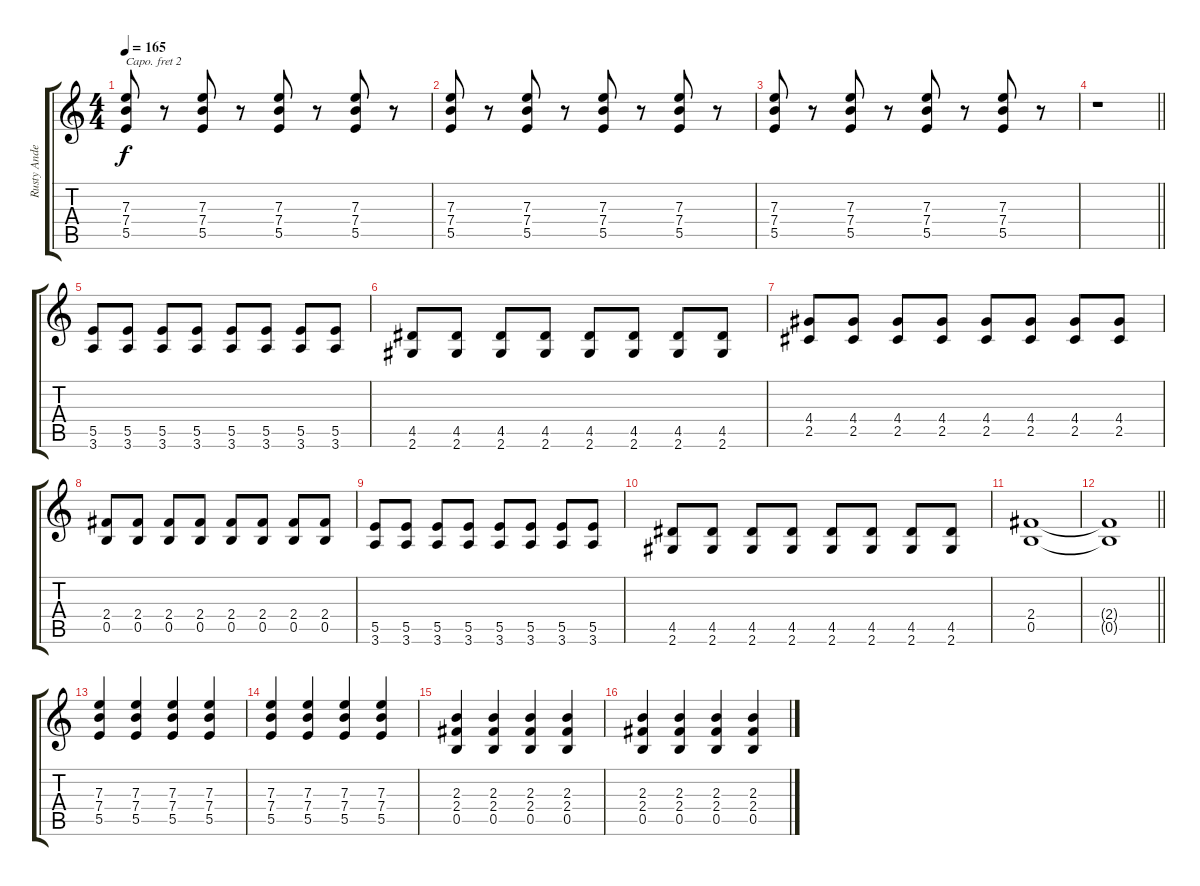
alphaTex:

\track ("Rusty Anderson" "Rusty Ande") {instrument distortionguitar}
\staff {score tabs}
\capo 2
\tuning (E4 B3 G3 D3 A2 E2) {hide}
\ts (4 4)
\tempo 165
\clef g2
\ks c
(7.3 7.4 5.5).8{dy f} r.8 (7.3 7.4 5.5).8 r.8 (7.3 7.4 5.5).8 r.8 (7.3 7.4 5.5).8 r.8 |
(7.3 7.4 5.5).8 r.8 (7.3 7.4 5.5).8 r.8 (7.3 7.4 5.5).8 r.8 (7.3 7.4 5.5).8 r.8 |
(7.3 7.4 5.5).8 r.8 (7.3 7.4 5.5).8 r.8 (7.3 7.4 5.5).8 r.8 (7.3 7.4 5.5).8 r.8 |
\barLineRight lightlight
r.1 |
\section ("" "")
(5.5 3.6).8 (5.5 3.6).8 (5.5 3.6).8 (5.5 3.6).8 (5.5 3.6).8 (5.5 3.6).8 (5.5 3.6).8 (5.5 3.6).8 |
(4.5 2.6).8 (4.5 2.6).8 (4.5 2.6).8 (4.5 2.6).8 (4.5 2.6).8 (4.5 2.6).8 (4.5 2.6).8 (4.5 2.6).8 |
(4.4 2.5).8 (4.4 2.5).8 (4.4 2.5).8 (4.4 2.5).8 (4.4 2.5).8 (4.4 2.5).8 (4.4 2.5).8 (4.4 2.5).8 |
(2.4 0.5).8 (2.4 0.5).8 (2.4 0.5).8 (2.4 0.5).8 (2.4 0.5).8 (2.4 0.5).8 (2.4 0.5).8 (2.4 0.5).8 |
(5.5 3.6).8 (5.5 3.6).8 (5.5 3.6).8 (5.5 3.6).8 (5.5 3.6).8 (5.5 3.6).8 (5.5 3.6).8 (5.5 3.6).8 |
(4.5 2.6).8 (4.5 2.6).8 (4.5 2.6).8 (4.5 2.6).8 (4.5 2.6).8 (4.5 2.6).8 (4.5 2.6).8 (4.5 2.6).8 |
(2.4 0.5).1 |
\barLineRight lightlight
(2.4{t} 0.5{t}).1 |
\section ("" "")
(7.3 7.4 5.5).4 (7.3 7.4 5.5).4 (7.3 7.4 5.5).4 (7.3 7.4 5.5).4 |
(7.3 7.4 5.5).4 (7.3 7.4 5.5).4 (7.3 7.4 5.5).4 (7.3 7.4 5.5).4 |
(2.3 2.4 0.5).4 (2.3 2.4 0.5).4 (2.3 2.4 0.5).4 (2.3 2.4 0.5).4 |
(2.3 2.4 0.5).4 (2.3 2.4 0.5).4 (2.3 2.4 0.5).4 (2.3 2.4 0.5).4
